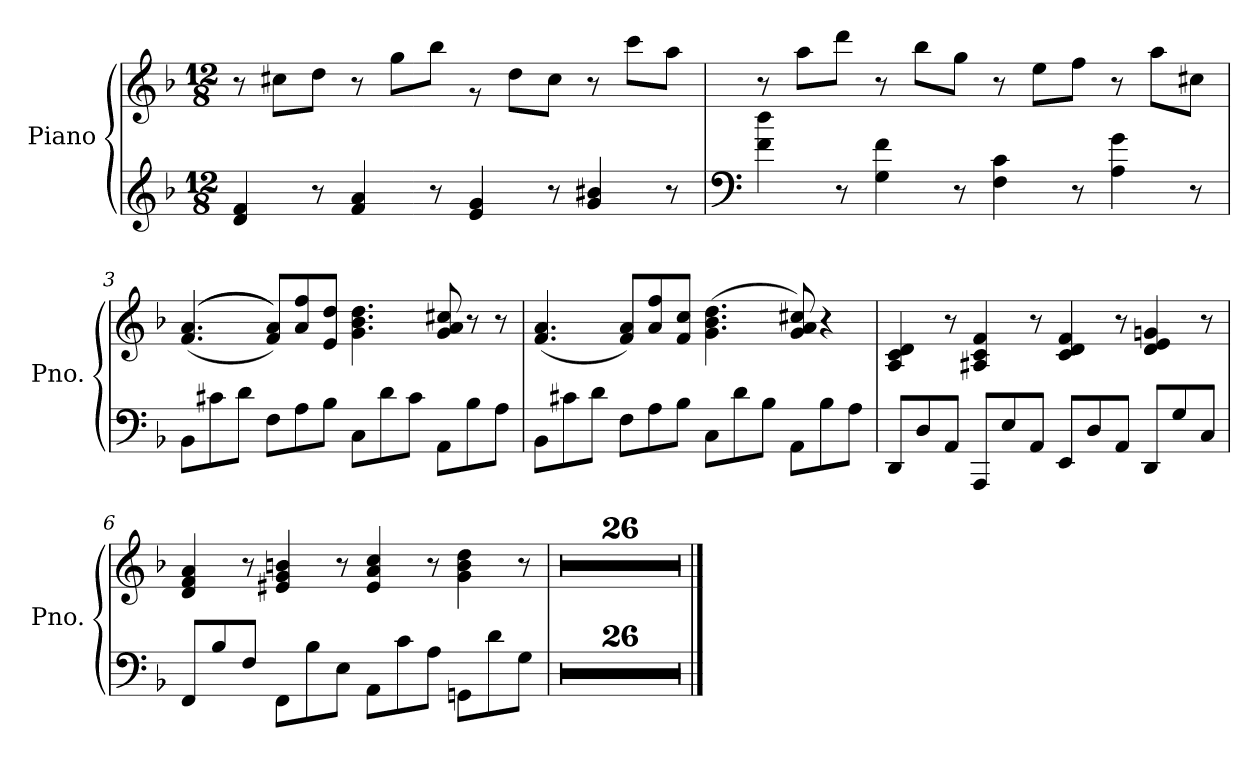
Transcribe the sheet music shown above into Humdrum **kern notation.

**kern	**kern	**dynam
*part1	*part1	*part1
*staff2	*staff1	*staff1/2
*I"Piano	*	*
*I'Pno.	*	*
*clefG2	*clefG2	*
*k[b-]	*k[b-]	*
*M12/8	*M12/8	*
=1	=1	=1
!	!	!LO:DY:b=2
!	!	!LO:DY:n=1:b
4d/ 4f/	8r	p f
.	8cc#X\L	.
8r	8dd\J	.
4f/ 4a/	8r	.
.	8gg\L	.
8r	8bb-\J	.
4e/ 4g/	8rg	.
.	8dd\L	.
8r	8cc#\J	.
4g/ 4b#X/	8r	.
.	8ccc\L	.
8r	8aa\J	.
=2	=2	=2
*clefF4	*	*
4f\ 4dd\	8r	.
.	8aa\L	.
8r	8ddd\J	.
4G\ 4f\	8r	.
.	8bb-\L	.
8r	8gg\J	.
4F\ 4c\	8r	.
.	8ee\L	.
8r	8ff\J	.
4A\ 4g\	8r	.
.	8aa\L	.
8r	8cc#X\J	.
=3	=3	=3
8BB-\L	(((4.f/ 4.a/	.
8c#X\	.	.
8d\J	.	.
8F\L	8f/ 8a/L)))	.
8A\	8a/ 8ff/	.
8B-\J	8e/ 8dd/J	.
8C\L	4.g\ 4.b-\ 4.dd\	.
8d\	.	.
8c#\J	.	.
8AA\L	8g/ 8a/ 8cc#X/	.
8B-\	8r	.
8A\J	8r	.
!!LO:LB:g=z
=4	=4	=4
8BB-\L	(4.f/ 4.a/	.
8c#X\	.	.
8d\J	.	.
8F\L	8f/ 8a/L)	.
8A\	8a/ 8ff/	.
8B-\J	8f/ 8cc/J	.
8C\L	(4.g\ 4.b-\ 4.dd\	.
8d\	.	.
8B-\J	.	.
8AA\L	8g/ 8a/ 8cc#X/)	.
8B-\	4r	.
8A\J	.	.
=5	=5	=5
8DD/L	4A/ 4c/ 4d/	.
8D/	.	.
8AA/J	8r	.
8AAA/L	4A#X/ 4c/ 4f/	.
8E/	.	.
8AA/J	8r	.
8EE/L	4c/ 4d/ 4f/	.
8D/	.	.
8AA/J	8r	.
8DD/L	4d/ 4e/ 4gn/	.
8G/	.	.
8C/J	8r	.
=6	=6	=6
8FF/L	4d/ 4f/ 4a/	.
8B-/	.	.
8F/J	8r	.
8FF\L	4e#X/ 4g/ 4bn/	.
8B-\	.	.
8E\J	8r	.
8AA\L	4e#/ 4a/ 4cc/	.
8c\	.	.
8A\J	8r	.
8GGn\L	4g\ 4b\ 4dd\	.
8d\	.	.
8G\J	8r	.
=7	=7	=7
1.r	1.r	.
=8	=8	=8
1.r	1.r	.
!!LO:LB:g=z
=9	=9	=9
1.r	1.r	.
=10	=10	=10
1.r	1.r	.
=11	=11	=11
1.r	1.r	.
=12	=12	=12
1.r	1.r	.
=13	=13	=13
1.r	1.r	.
=14	=14	=14
1.r	1.r	.
=15	=15	=15
1.r	1.r	.
=16	=16	=16
1.r	1.r	.
=17	=17	=17
1.r	1.r	.
=18	=18	=18
1.r	1.r	.
=19	=19	=19
1.r	1.r	.
=20	=20	=20
1.r	1.r	.
=21	=21	=21
1.r	1.r	.
=22	=22	=22
1.r	1.r	.
=23	=23	=23
1.r	1.r	.
=24	=24	=24
1.r	1.r	.
=25	=25	=25
1.r	1.r	.
=26	=26	=26
1.r	1.r	.
!!LO:LB:g=z
=27	=27	=27
1.r	1.r	.
=28	=28	=28
1.r	1.r	.
=29	=29	=29
1.r	1.r	.
=30	=30	=30
1.r	1.r	.
=31	=31	=31
1.r	1.r	.
=32	=32	=32
1.r	1.r	.
==	==	==
*-	*-	*-
